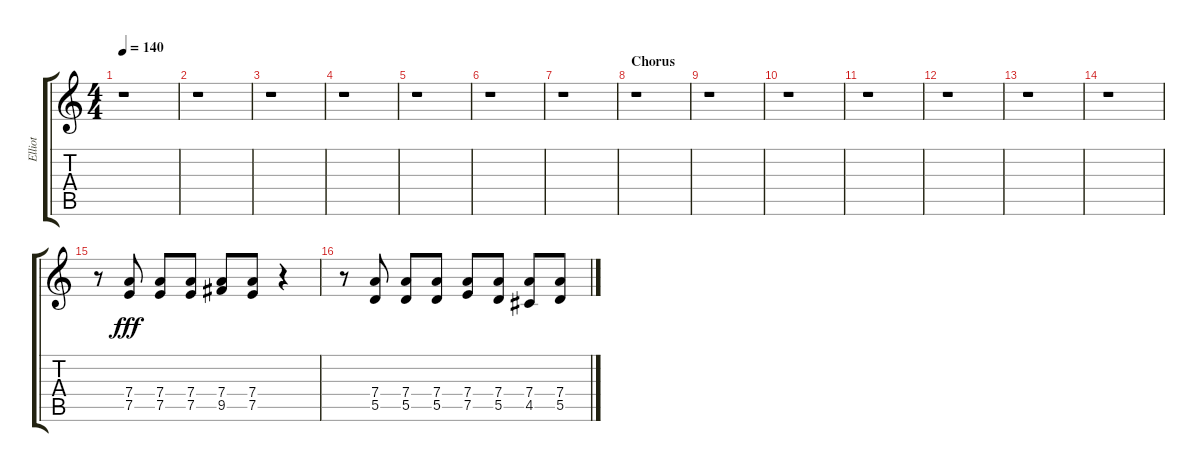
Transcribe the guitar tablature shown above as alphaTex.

\track ("Elliot" "Elliot") {instrument distortionguitar}
\staff {score tabs}
\tuning (E4 B3 G3 D3 A2 E2) {hide}
\ts (4 4)
\tempo 140
\clef g2
\ks c
r.1{dy fff} |
r.1 |
r.1 |
r.1 |
r.1 |
r.1 |
r.1 |
\section ("" "Chorus")
r.1 |
r.1 |
r.1 |
r.1 |
r.1 |
r.1 |
r.1 |
r.8 (7.4 7.5).8 (7.4 7.5).8 (7.4 7.5).8 (7.4 9.5).8 (7.4 7.5).8 r.4 |
r.8 (7.4 5.5).8 (7.4 5.5).8 (7.4 5.5).8 (7.4 7.5).8 (7.4 5.5).8 (7.4 4.5).8 (7.4 5.5).8
